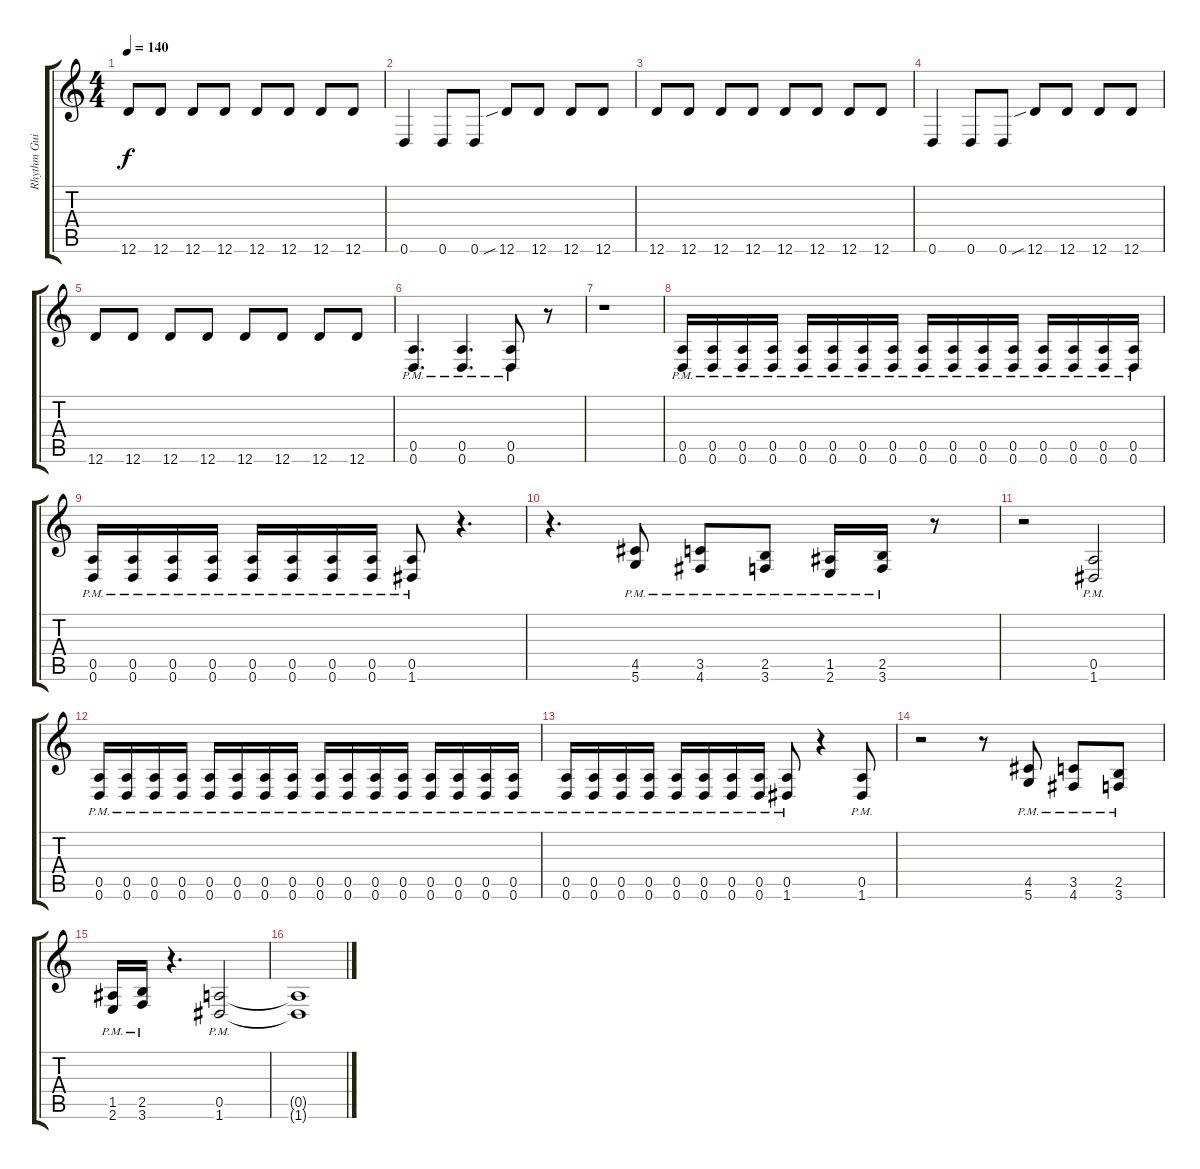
\track ("Rhythm Guitar" "Rhythm Gui") {instrument distortionguitar}
\staff {score tabs}
\tuning (E4 B3 G3 D3 A2 D2) {hide}
\ts (4 4)
\tempo 140
\clef g2
\ks c
12.6.8{dy f} 12.6.8 12.6.8 12.6.8 12.6.8 12.6.8 12.6.8 12.6.8 |
0.6.4 0.6.8 0.6.8 12.6{sib}.8 12.6.8 12.6.8 12.6.8 |
12.6.8 12.6.8 12.6.8 12.6.8 12.6.8 12.6.8 12.6.8 12.6.8 |
0.6.4 0.6.8 0.6.8 12.6{sib}.8 12.6.8 12.6.8 12.6.8 |
12.6.8 12.6.8 12.6.8 12.6.8 12.6.8 12.6.8 12.6.8 12.6.8 |
(0.5{pm} 0.6{pm}).4{d} (0.5{pm} 0.6{pm}).4{d} (0.5{pm} 0.6{pm}).8 r.8 |
r.1 |
(0.5{pm} 0.6{pm}).16 (0.5{pm} 0.6{pm}).16 (0.5{pm} 0.6{pm}).16 (0.5{pm} 0.6{pm}).16 (0.5{pm} 0.6{pm}).16 (0.5{pm} 0.6{pm}).16 (0.5{pm} 0.6{pm}).16 (0.5{pm} 0.6{pm}).16 (0.5{pm} 0.6{pm}).16 (0.5{pm} 0.6{pm}).16 (0.5{pm} 0.6{pm}).16 (0.5{pm} 0.6{pm}).16 (0.5{pm} 0.6{pm}).16 (0.5{pm} 0.6{pm}).16 (0.5{pm} 0.6{pm}).16 (0.5{pm} 0.6{pm}).16 |
(0.5{pm} 0.6{pm}).16 (0.5{pm} 0.6{pm}).16 (0.5{pm} 0.6{pm}).16 (0.5{pm} 0.6{pm}).16 (0.5{pm} 0.6{pm}).16 (0.5{pm} 0.6{pm}).16 (0.5{pm} 0.6{pm}).16 (0.5{pm} 0.6{pm}).16 (0.5{pm} 1.6{pm}).8 r.4{d} |
r.4{d} (4.5{pm} 5.6{pm}).8 (3.5{pm} 4.6{pm}).8 (2.5{pm} 3.6{pm}).8 (1.5{pm} 2.6{pm}).16 (2.5{pm} 3.6{pm}).16 r.8 |
r.2 (0.5{pm} 1.6{pm}).2 |
(0.5{pm} 0.6{pm}).16 (0.5{pm} 0.6{pm}).16 (0.5{pm} 0.6{pm}).16 (0.5{pm} 0.6{pm}).16 (0.5{pm} 0.6{pm}).16 (0.5{pm} 0.6{pm}).16 (0.5{pm} 0.6{pm}).16 (0.5{pm} 0.6{pm}).16 (0.5{pm} 0.6{pm}).16 (0.5{pm} 0.6{pm}).16 (0.5{pm} 0.6{pm}).16 (0.5{pm} 0.6{pm}).16 (0.5{pm} 0.6{pm}).16 (0.5{pm} 0.6{pm}).16 (0.5{pm} 0.6{pm}).16 (0.5{pm} 0.6{pm}).16 |
(0.5{pm} 0.6{pm}).16 (0.5{pm} 0.6{pm}).16 (0.5{pm} 0.6{pm}).16 (0.5{pm} 0.6{pm}).16 (0.5{pm} 0.6{pm}).16 (0.5{pm} 0.6{pm}).16 (0.5{pm} 0.6{pm}).16 (0.5{pm} 0.6{pm}).16 (0.5{pm} 1.6{pm}).8 r.4 (0.5{pm} 1.6{pm}).8 |
r.2 r.8 (4.5{pm} 5.6{pm}).8 (3.5{pm} 4.6{pm}).8 (2.5{pm} 3.6{pm}).8 |
(1.5{pm} 2.6{pm}).16 (2.5{pm} 3.6{pm}).16 r.4{d} (0.5{pm} 1.6{pm}).2 |
(0.5{t} 1.6{t}).1
